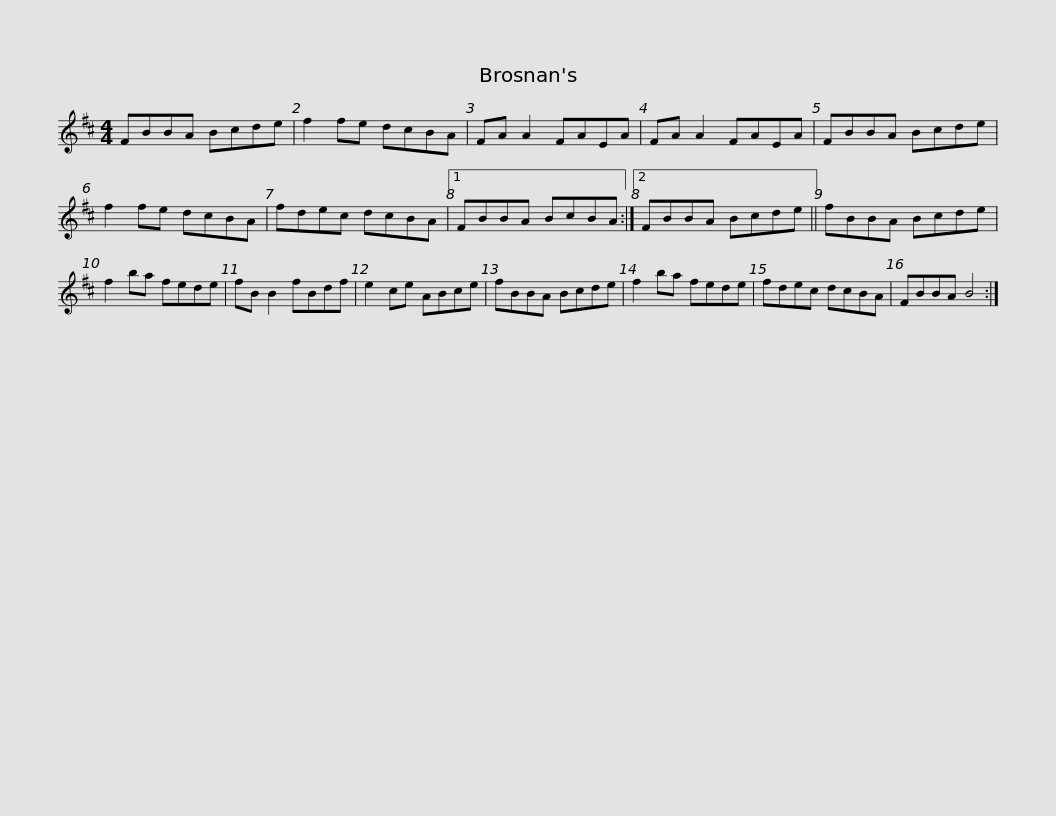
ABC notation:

X:1
L:1/8
M:4/4
I:linebreak $
K:Bmin
V:1 treble
V:1
 FBBA Bcde | f2 fe dcBA | FA A2 FAEA | FA A2 FAEA | FBBA Bcde | %5
 f2 fe dcBA |$ fdec dcBA |1 FBBA BcBA :|2 FBBA Bcde || fBBA Bcde | %10
 f2 ba fede |$ fB B2 fBdf | e2 ce ABce | fBBA Bcde | f2 ba fede | %15
 fdec dcBA | FBBA B4 :| %17
